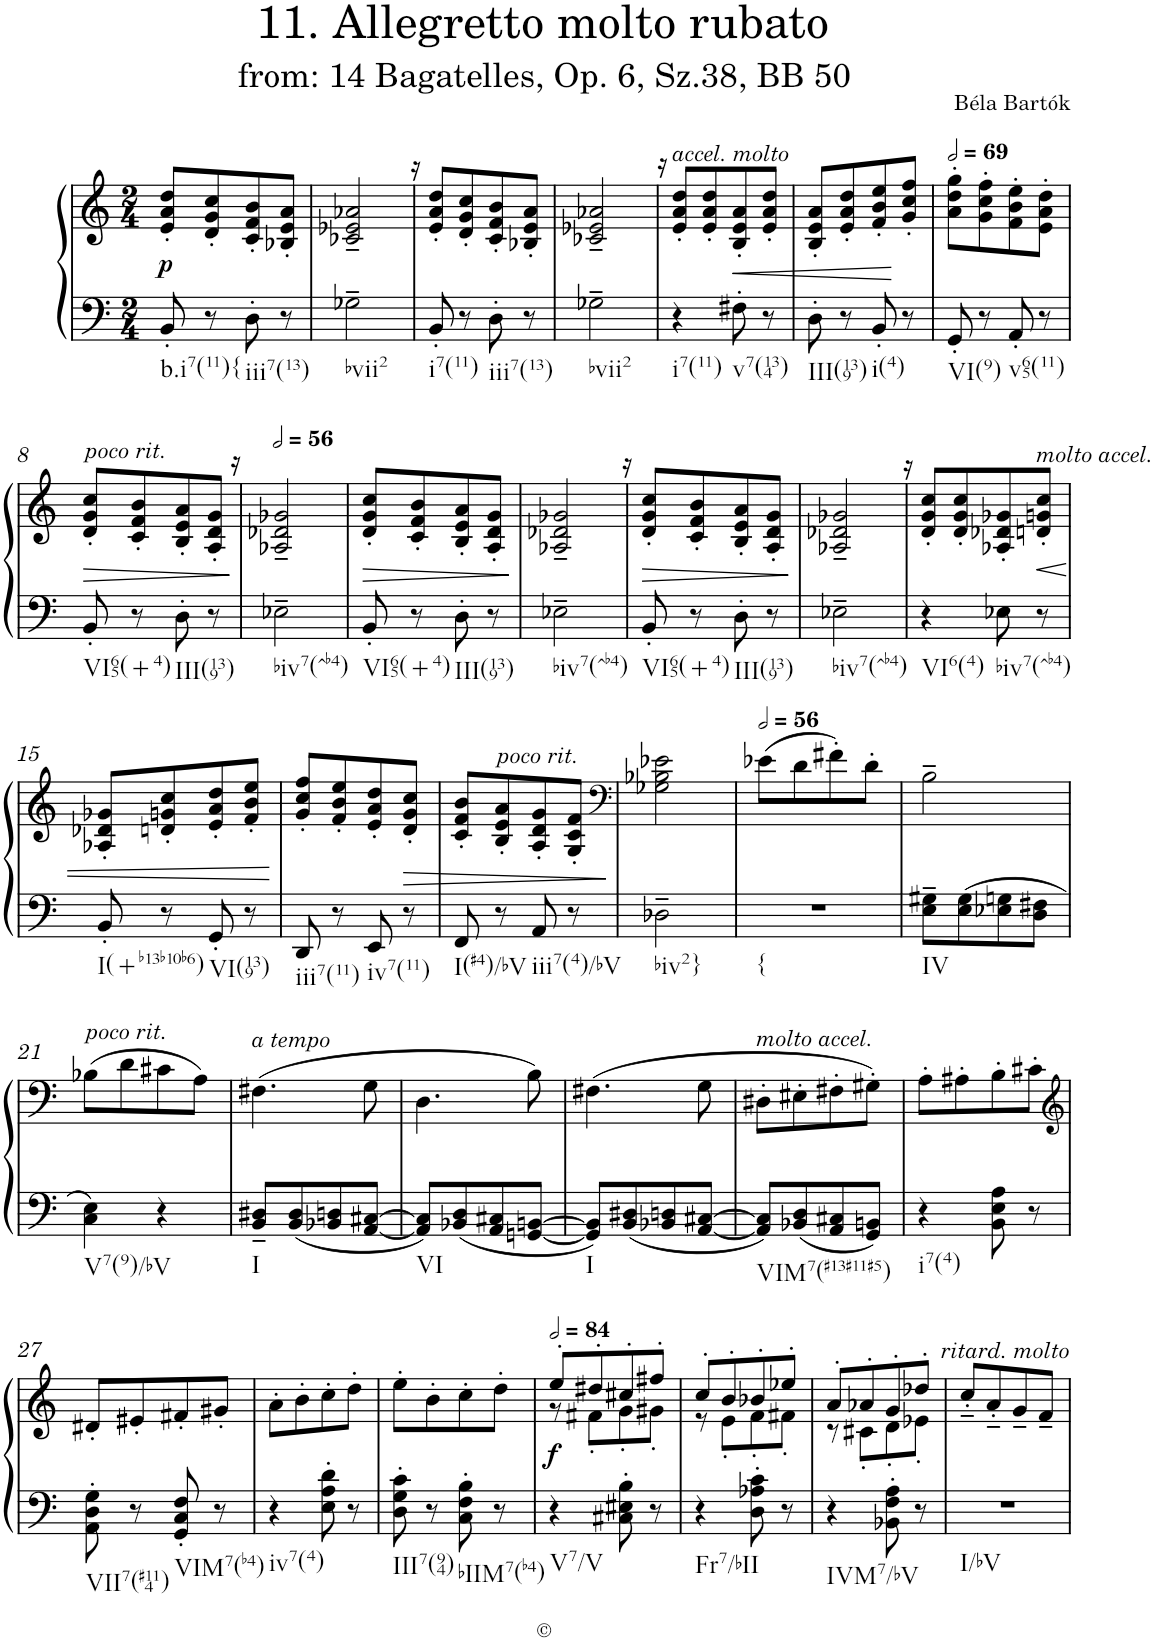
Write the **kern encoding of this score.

**kern	**kern	**dynam
*part1	*part1	*part1
*staff2	*staff1	*staff1/2
*I"Piano	*	*
*I'Pno.	*	*
*clefF4	*clefG2	*
*k[]	*k[]	*
*M2/4	*M2/4	*
=1	=1	=1
!LO:TX:b:t=b.i7(11){	!	!
!	!	!LO:DY:b
8BB'/	8e/' 8a/' 8dd/'L	p
8r	8d/' 8g/' 8cc/'	.
!LO:TX:b:t=iii7(13)	!	!
8D'\	8c/' 8f/' 8b/'	.
8r	8B-X/' 8e/' 8a/'J	.
=2	=2	=2
!LO:TX:b:t=bvii2	!	!
2G-X~\	2c-X/~ 2e-X/~ 2a-X/~	.
=3	=3	=3
!LO:TX:b:t=i7(11)	!	!
8BB'/	8e/' 8a/' 8dd/'L	.
8r	8d/' 8g/' 8cc/'	.
!LO:TX:b:t=iii7(13)	!	!
8D'\	8c/' 8f/' 8b/'	.
8r	8B-X/' 8e/' 8a/'J	.
=4	=4	=4
!LO:TX:b:t=bvii2	!	!
2G-X~\	2c-X/~ 2e-X/~ 2a-X/~	.
=5	=5	=5
!	!LO:TX:a:i:t=accel. molto	!
!LO:TX:b:t=i7(11)	!	!
4r	8e/' 8a/' 8dd/'L	.
.	8e/' 8a/' 8dd/'	.
!LO:TX:b:t=v7(134)	!	!
!	!	!LO:HP:b
8F#X'\	8B/' 8e/' 8a/'	<
8r	8e/' 8a/' 8dd/'J	.
=6	=6	=6
!LO:TX:b:t=III(139)	!	!
8D'\	8B/' 8e/' 8a/'L	.
8r	8e/' 8a/' 8dd/'	.
!LO:TX:b:t=i(4)	!	!
8BB'/	8f/' 8b/' 8ee/'	.
8r	8g/' 8cc/' 8ff/'J	[
=7	=7	=7
*	*MM138	*
!LO:TX:b:t=VI(9)	!	!
8GG'/	8a\' 8dd\' 8gg\'L	.
8r	8g\' 8cc\' 8ff\'	.
!LO:TX:b:t=v65(11)	!	!
8AA'/	8f\' 8b\' 8ee\'	.
8r	8e\' 8a\' 8dd\'J	.
!!LO:LB:g=z
=8	=8	=8
!	!LO:TX:a:i:t=poco rit.	!
!LO:TX:b:t=VI65(+4)	!	!
!	!	!LO:HP:b
8BB'/	8d/' 8g/' 8cc/'L	>
8r	8c/' 8f/' 8b/'	.
!LO:TX:b:t=III(139)	!	!
8D'\	8B/' 8e/' 8a/'	.
8r	8A/' 8d/' 8g/'J	.
.	.	]
=9	=9	=9
*	*MM112	*
!LO:TX:b:t=biv7(^b4)	!	!
2E-X~\	2A-X/~ 2d-X/~ 2g-X/~	.
=10	=10	=10
!LO:TX:b:t=VI65(+4)	!	!
!	!	!LO:HP:b
8BB'/	8d/' 8g/' 8cc/'L	>
8r	8c/' 8f/' 8b/'	.
!LO:TX:b:t=III(139)	!	!
8D'\	8B/' 8e/' 8a/'	.
8r	8A/' 8d/' 8g/'J	.
.	.	]
=11	=11	=11
!LO:TX:b:t=biv7(^b4)	!	!
2E-X~\	2A-X/~ 2d-X/~ 2g-X/~	.
=12	=12	=12
!LO:TX:b:t=VI65(+4)	!	!
!	!	!LO:HP:b
8BB'/	8d/' 8g/' 8cc/'L	>
8r	8c/' 8f/' 8b/'	.
!LO:TX:b:t=III(139)	!	!
8D'\	8B/' 8e/' 8a/'	.
8r	8A/' 8d/' 8g/'J	.
.	.	]
=13	=13	=13
!LO:TX:b:t=biv7(^b4)	!	!
2E-X~\	2A-X/~ 2d-X/~ 2g-X/~	.
=14	=14	=14
!LO:TX:b:t=VI6(4)	!	!
4r	8d/' 8g/' 8cc/'L	.
.	8d/' 8g/' 8cc/'	.
!LO:TX:b:t=biv7(^b4)	!	!
8E-X\	8A-X/' 8d-X/' 8g-X/'	.
!	!LO:TX:a:i:t=molto accel.	!
!	!	!LO:HP:b
8r	8dn/' 8gn/' 8cc/'J	<
!!LO:LB:g=z
=15	=15	=15
!LO:TX:b:t=I(+b13b10b6)	!	!
8BB'/	8A-X/' 8d-X/' 8g-X/'L	.
8r	8dn/' 8gn/' 8cc/'	.
!LO:TX:b:t=VI(139)	!	!
8GG'/	8e/' 8a/' 8dd/'	.
8r	8f/' 8b/' 8ee/'J	.
.	.	[
=16	=16	=16
!LO:TX:b:t=iii7(11)	!	!
8DD/	8g/' 8cc/' 8ff/'L	.
8r	8f/' 8b/' 8ee/'	.
!LO:TX:b:t=iv7(11)	!	!
8EE/	8e/' 8a/' 8dd/'	.
!	!	!LO:HP:b
8r	8d/' 8g/' 8cc/'J	>
=17	=17	=17
!LO:TX:b:t=I(#4)/bV	!	!
8FF/	8c/' 8f/' 8b/'L	.
!	!LO:TX:a:i:t=poco rit.	!
8r	8B/' 8e/' 8a/'	.
!LO:TX:b:t=iii7(4)/bV	!	!
8AA/	8A/' 8d/' 8g/'	.
8r	8G/' 8c/' 8f/'J	.
.	.	]
=18	=18	=18
*	*clefF4	*
!LO:TX:b:t=biv2}	!	!
2D-X~\	2G-X\ 2B-X\ 2e-X\	.
=19	=19	=19
*	*MM112	*
!LO:TX:b:t={	!	!
2r	(>8e-X\L	.
.	8d\	.
.	8f#X'\)	.
.	8d'\J	.
=20	=20	=20
!LO:TX:b:t=IV	!	!
8E\~ 8G#X\~L	2B~\	.
8E\ 8G#\	.	.
8E-X\ 8Gn\	.	.
8D\ 8F#X\J	.	.
!!LO:LB:g=z
=21	=21	=21
!	!LO:TX:a:i:t=poco rit.	!
!LO:TX:b:t=V7(9)/bV	!	!
4C\ 4E\	(>8B-X\L	.
.	8d\	.
4r	8c#X\	.
.	8A\J)	.
=22	=22	=22
!	!LO:TX:a:i:t=a tempo	!
!LO:TX:b:t=I	!	!
8BB/~ 8D#X/~L	(>4.F#X\	.
8BB/ 8D#/	.	.
8BB-X/ 8Dn/	.	.
[8AA/ [8C#X/J	8G\	.
=23	=23	=23
!LO:TX:b:t=VI	!	!
8AA/] 8C#/]L	4.D\	.
8BB-X/ 8D/	.	.
8AA/ 8C#X/	.	.
[8GGn/ [8BBn/J	8B\)	.
=24	=24	=24
!LO:TX:b:t=I	!	!
8GG/] 8BB/]L	(>4.F#X\	.
8BB/ 8D#X/	.	.
8BB-X/ 8Dn/	.	.
[8AA/ [8C#X/J	8G\	.
=25	=25	=25
!	!LO:TX:a:i:t=molto accel.	!
!LO:TX:b:t=VIM7(#13#11#5)	!	!
8AA/] 8C#/]L	8D#X'\L	.
8BB-X/ 8D/	8E#X'\	.
8AA/ 8C#X/	8F#X'\	.
8GG/ 8BBn/J	8G#X'\J)	.
=26	=26	=26
!LO:TX:b:t=i7(4)	!	!
4r	8A'\L	.
.	8A#X'\	.
8BB\ 8E\ 8A\	8B'\	.
8r	8c#X'\J	.
!!LO:LB:g=z
=27	=27	=27
*	*clefG2	*
!LO:TX:b:t=VII7(#114)	!	!
8AA\' 8D\' 8G\'	8d#X'/L	.
8r	8e#X'/	.
!LO:TX:b:t=VIM7(b4)	!	!
8GG/' 8C/' 8F/'	8f#X'/	.
8r	8g#X'/J	.
=28	=28	=28
!LO:TX:b:t=iv7(4)	!	!
4r	8a'\L	.
.	8b'\	.
8E\' 8A\' 8d\'	8cc'\	.
8r	8dd'\J	.
=29	=29	=29
!LO:TX:b:t=III7(94)	!	!
8D\' 8G\' 8c\'	8ee'\L	.
8r	8b'\	.
!LO:TX:b:t=bIIM7(b4)	!	!
8C\' 8F\' 8B\'	8cc'\	.
8r	8dd'\J	.
=30	=30	=30
*	*MM168	*
*	*^	*
!LO:TX:b:t=V7/V	!	!	!
!	!	!	!LO:DY:b
4r	8ee'/L	8r	f
.	8dd#X'/	8f#X'\L	.
8C#X\' 8E#X\' 8B\'	8cc#X'/	8g'\	.
8r	8ff#X'/J	8g#X'\J	.
=31	=31	=31	=31
!LO:TX:b:t=Fr7/bII	!	!	!
4r	8cc'/L	8r	.
.	8b'/	8e'\L	.
8D\' 8A-X\' 8c\'	8b-X'/	8f'\	.
8r	8ee-X'/J	8f#X'\J	.
=32	=32	=32	=32
!LO:TX:b:t=IVM7/bV	!	!	!
4r	8a'/L	8r	.
.	8a-X'/	8c#X'\L	.
8BB-X\' 8F\' 8A\'	8g'/	8d'\	.
8r	8dd-X'/J	8e-X'\J	.
=33	=33	=33	=33
!	!LO:TX:a:i:t=ritard. molto	!	!
!LO:TX:b:t=I/bV	!	!	!
*	*v	*v	*
2r	8cc'~/L	.
.	8a'~/	.
.	8g~/	.
.	8f~/J	.
=	=	=
*-	*-	*-
